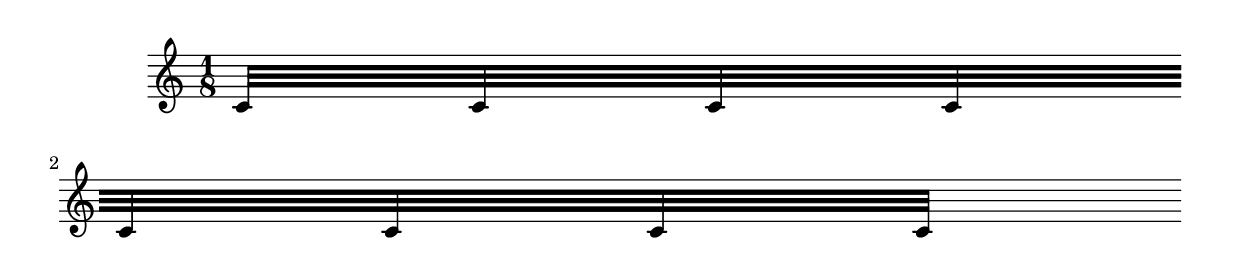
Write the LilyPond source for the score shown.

\header
{
  texidoc = "Broken beams have sane endings even if grobs
  are not present at the broken end. "
  
}

\version "2.16.0"

\new Staff \with {
   \remove "Bar_engraver"
   \override Beam #'breakable = ##t
} {
   \time 1/8
   c'32 [
   c'32
   c'32
   c'32
   \break
   c'32
   c'32
   c'32
   c'32 ]
}



